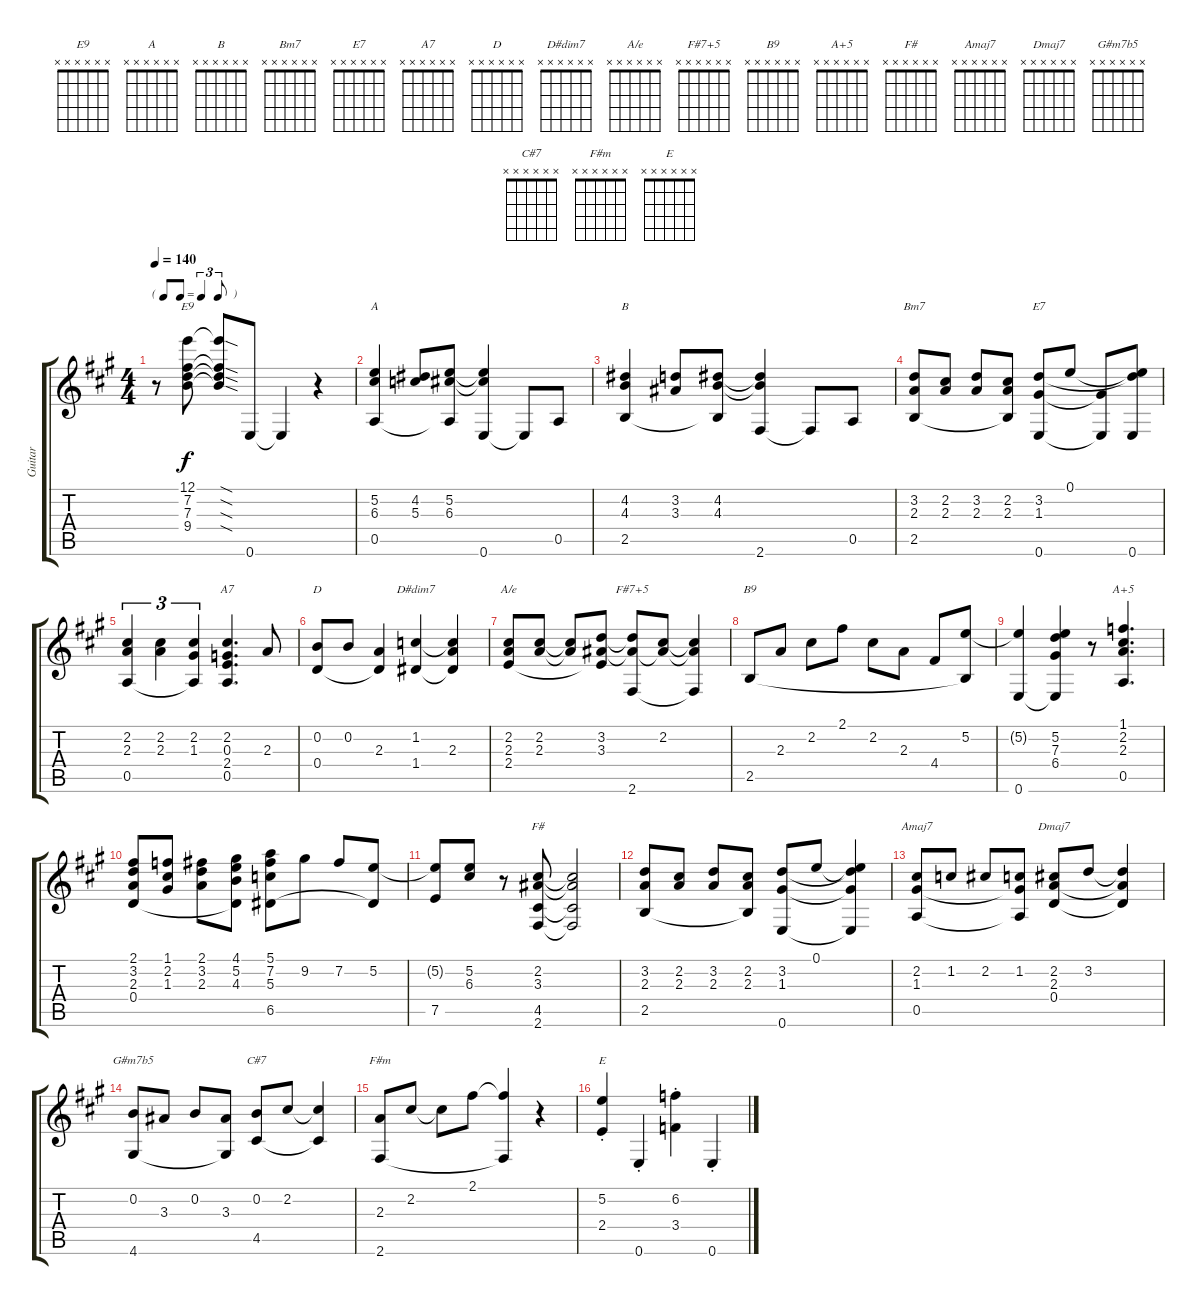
\track ("Guitar" "Guitar") {instrument acousticguitarsteel}
\staff {score tabs}
\tuning (E4 B3 G3 D3 A2 E2) {hide}
\chord ("E9" x x x x x x)
\chord ("A" x x x x x x)
\chord ("B" x x x x x x)
\chord ("Bm7" x x x x x x)
\chord ("E7" x x x x x x)
\chord ("A7" x x x x x x)
\chord ("D" x x x x x x)
\chord ("D#dim7" x x x x x x)
\chord ("A/e" x x x x x x)
\chord ("F#7+5" x x x x x x)
\chord ("B9" x x x x x x)
\chord ("A+5" x x x x x x)
\chord ("F#" x x x x x x)
\chord ("Amaj7" x x x x x x)
\chord ("Dmaj7" x x x x x x)
\chord ("G#m7b5" x x x x x x)
\chord ("C#7" x x x x x x)
\chord ("F#m" x x x x x x)
\chord ("E" x x x x x x)
\ts (4 4)
\tf triplet8th
\tempo 140
\clef g2
\ks a
r.8{dy f instrument acousticguitarsteel} (12.1 7.2 7.3 9.4).8{ch "E9"} (12.1{sod t} 7.2{sod t} 7.3{sod t} 9.4{sod t}).8 0.6.8 0.6{t}.4 r.4 |
(5.2 6.3 0.5).4{ch "A"} (4.2 5.3).8 (5.2 6.3 0.5{t}).8 (5.2{t} 6.3{t} 0.6).4 0.6{t}.8 0.5.8 |
(4.2 4.3 2.5).4{ch "B"} (3.2 3.3).8 (4.2 4.3 2.5{t}).8 (4.2{t} 4.3{t} 2.6).4 2.6{t}.8 0.5.8 |
(3.2 2.3 2.5).8{ch "Bm7"} (2.2 2.3).8 (3.2 2.3).8 (2.2 2.3 2.5{t}).8 (3.2 1.3 0.6).8{ch "E7"} 0.1.8 (1.3{t} 0.6{t}).8 (0.1{t} 3.2{t} 0.6).8 |
(2.2 2.3 0.5).4{tu (3 2)} (2.2 2.3).4{tu (3 2)} (2.2 1.3 0.5{t}).4{tu (3 2)} (2.2 0.3 2.4 0.5).4{d ch "A7"} 2.3.8 |
(0.2 0.4).8{ch "D"} 0.2.8 (2.3 0.4{t}).4 (1.2 1.4).4{ch "D#dim7"} (1.2{t} 2.3 1.4{t}).4 |
(2.2 2.3 2.4).8{ch "A/e"} (2.2 2.3).8 (2.2{t} 2.3{t}).8 (3.2 3.3 2.4{t}).8 (3.2{t} 3.3{t} 2.6).8{ch "F#7+5"} (2.2 3.3{t}).8 (2.2{t} 3.3{t} 2.6{t}).4 |
2.5.8{ch "B9"} 2.3.8 2.2.8 2.1.8 2.2.8 2.3.8 4.4.8 (5.2 2.5{t}).8 |
(5.2{t} 0.6).4 (5.2 7.3 6.4 0.6{t}).4 r.8 (1.1 2.2 2.3 0.5).4{d ch "A+5"} |
(2.1 3.2 2.3 0.4).8 (1.1 2.2 1.3).8 (2.1 3.2 2.3).8 (4.1 5.2 4.3 0.4{t}).8 (5.1 7.2 5.3 6.5).8 9.2.8 7.2.8 (5.2 6.5{t}).8 |
(5.2{t} 7.5).8 (5.2 6.3).8 r.8 (2.2 3.3 4.5 2.6).8{ch "F#"} (2.2{t} 3.3{t} 4.5{t} 2.6{t}).2 |
(3.2 2.3 2.5).8 (2.2 2.3).8 (3.2 2.3).8 (2.2 2.3 2.5{t}).8 (3.2 1.3 0.6).8 0.1.8 (0.1{t} 3.2{t} 1.3{t} 0.6{t}).4 |
(2.2 1.3 0.5).8{ch "Amaj7"} 1.2.8 2.2.8 (1.2 1.3{t} 0.5{t}).8 (2.2 2.3 0.4).8{ch "Dmaj7"} 3.2.8 (3.2{t} 2.3{t} 0.4{t}).4 |
(0.2 4.6).8{ch "G#m7b5"} 3.3.8 0.2.8 (3.3 4.6{t}).8 (0.2 4.5).8{ch "C#7"} 2.2.8 (2.2{t} 4.5{t}).4 |
(2.3 2.6).8{ch "F#m"} 2.2.8 2.2{t}.8 2.1.8 (2.1{t} 2.6{t}).4 r.4 |
(5.2{st} 2.4{st}).4{ch "E"} 0.6{st}.4 (6.2{st} 3.4{st}).4 0.6{st}.4
